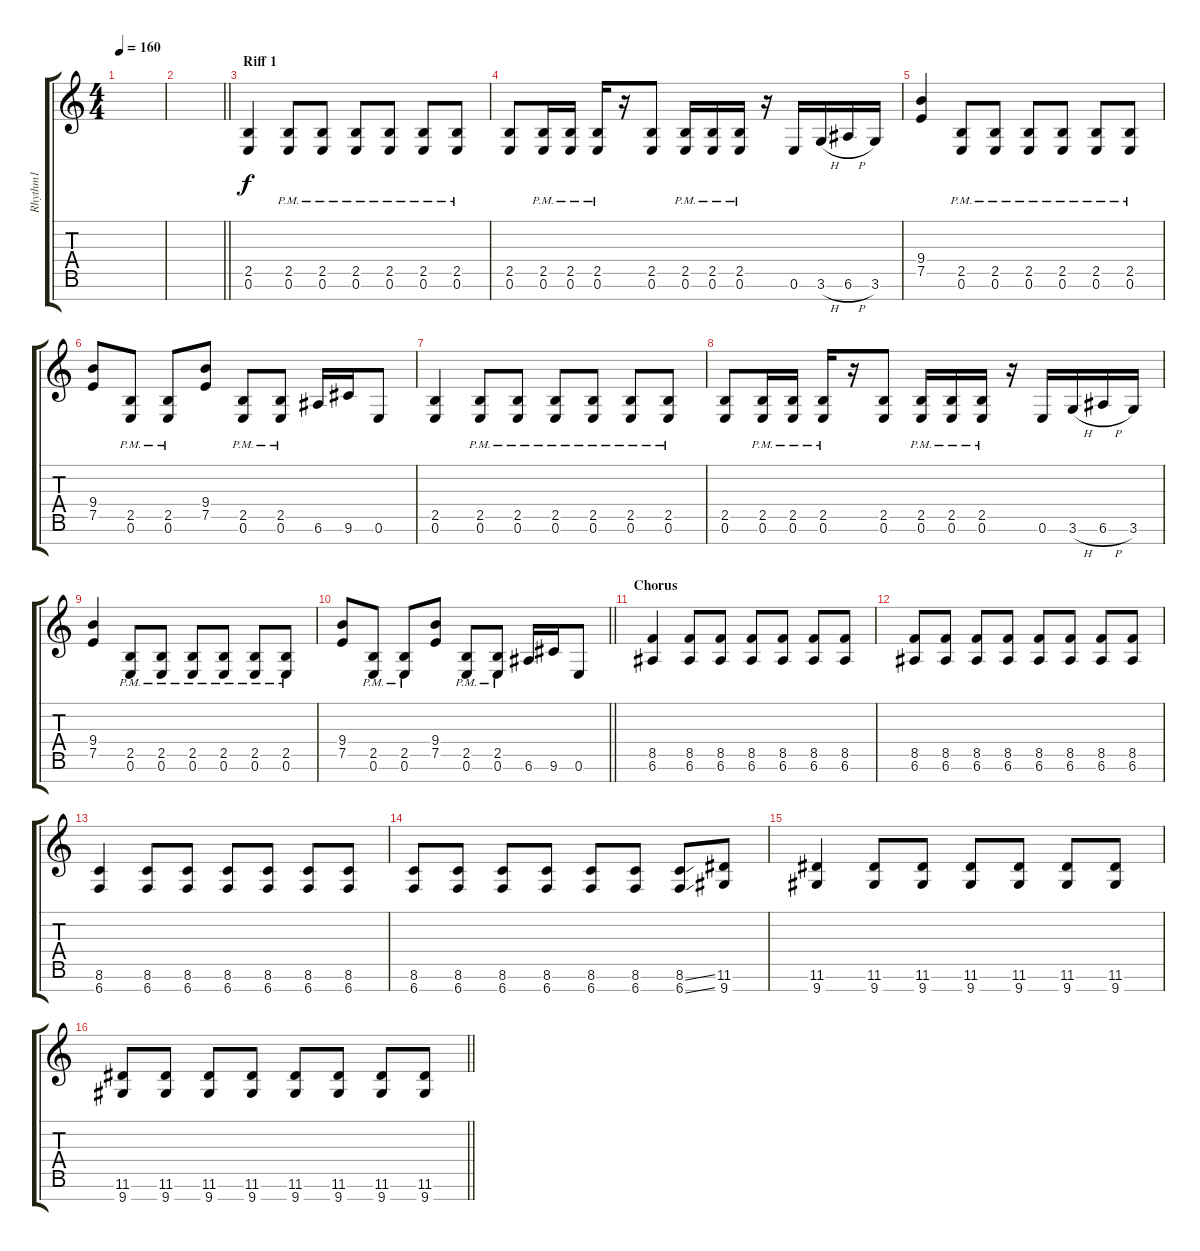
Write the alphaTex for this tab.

\track ("Rhythm1" "Rhythm1") {instrument distortionguitar}
\staff {score tabs}
\tuning (E4 B3 G3 D3 A2 E2 B1) {hide}
\ts (4 4)
\tempo 160
\clef g2
\ks c
|
\barLineRight lightlight
|
\section ("" "Riff 1")
(2.5 0.6).4 (2.5{pm} 0.6{pm}).8 (2.5{pm} 0.6{pm}).8 (2.5{pm} 0.6{pm}).8 (2.5{pm} 0.6{pm}).8 (2.5{pm} 0.6{pm}).8 (2.5{pm} 0.6{pm}).8 |
(2.5 0.6).8 (2.5{pm} 0.6{pm}).16 (2.5{pm} 0.6{pm}).16 (2.5{pm} 0.6{pm}).16 r.16 (2.5 0.6).8 (2.5{pm} 0.6{pm}).16 (2.5{pm} 0.6{pm}).16 (2.5{pm} 0.6{pm}).16 r.16 0.6.16 3.6{h}.16 6.6{h}.16 3.6.16 |
(9.4 7.5).4 (2.5{pm} 0.6{pm}).8 (2.5{pm} 0.6{pm}).8 (2.5{pm} 0.6{pm}).8 (2.5{pm} 0.6{pm}).8 (2.5{pm} 0.6{pm}).8 (2.5{pm} 0.6{pm}).8 |
(9.4 7.5).8 (2.5{pm} 0.6{pm}).8 (2.5{pm} 0.6{pm}).8 (9.4 7.5).8 (2.5{pm} 0.6{pm}).8 (2.5{pm} 0.6{pm}).8 6.6.16 9.6.16 0.6.8 |
(2.5 0.6).4 (2.5{pm} 0.6{pm}).8 (2.5{pm} 0.6{pm}).8 (2.5{pm} 0.6{pm}).8 (2.5{pm} 0.6{pm}).8 (2.5{pm} 0.6{pm}).8 (2.5{pm} 0.6{pm}).8 |
(2.5 0.6).8 (2.5{pm} 0.6{pm}).16 (2.5{pm} 0.6{pm}).16 (2.5{pm} 0.6{pm}).16 r.16 (2.5 0.6).8 (2.5{pm} 0.6{pm}).16 (2.5{pm} 0.6{pm}).16 (2.5{pm} 0.6{pm}).16 r.16 0.6.16 3.6{h}.16 6.6{h}.16 3.6.16 |
(9.4 7.5).4 (2.5{pm} 0.6{pm}).8 (2.5{pm} 0.6{pm}).8 (2.5{pm} 0.6{pm}).8 (2.5{pm} 0.6{pm}).8 (2.5{pm} 0.6{pm}).8 (2.5{pm} 0.6{pm}).8 |
\barLineRight lightlight
(9.4 7.5).8 (2.5{pm} 0.6{pm}).8 (2.5{pm} 0.6{pm}).8 (9.4 7.5).8 (2.5{pm} 0.6{pm}).8 (2.5{pm} 0.6{pm}).8 6.6.16 9.6.16 0.6.8 |
\section ("" "Chorus")
(8.5 6.6).4 (8.5 6.6).8 (8.5 6.6).8 (8.5 6.6).8 (8.5 6.6).8 (8.5 6.6).8 (8.5 6.6).8 |
(8.5 6.6).8 (8.5 6.6).8 (8.5 6.6).8 (8.5 6.6).8 (8.5 6.6).8 (8.5 6.6).8 (8.5 6.6).8 (8.5 6.6).8 |
(8.6 6.7).4 (8.6 6.7).8 (8.6 6.7).8 (8.6 6.7).8 (8.6 6.7).8 (8.6 6.7).8 (8.6 6.7).8 |
(8.6 6.7).8 (8.6 6.7).8 (8.6 6.7).8 (8.6 6.7).8 (8.6 6.7).8 (8.6 6.7).8 (8.6{ss} 6.7{ss}).8 (11.6 9.7).8 |
(11.6 9.7).4 (11.6 9.7).8 (11.6 9.7).8 (11.6 9.7).8 (11.6 9.7).8 (11.6 9.7).8 (11.6 9.7).8 |
\barLineRight lightlight
(11.6 9.7).8 (11.6 9.7).8 (11.6 9.7).8 (11.6 9.7).8 (11.6 9.7).8 (11.6 9.7).8 (11.6 9.7).8 (11.6 9.7).8
